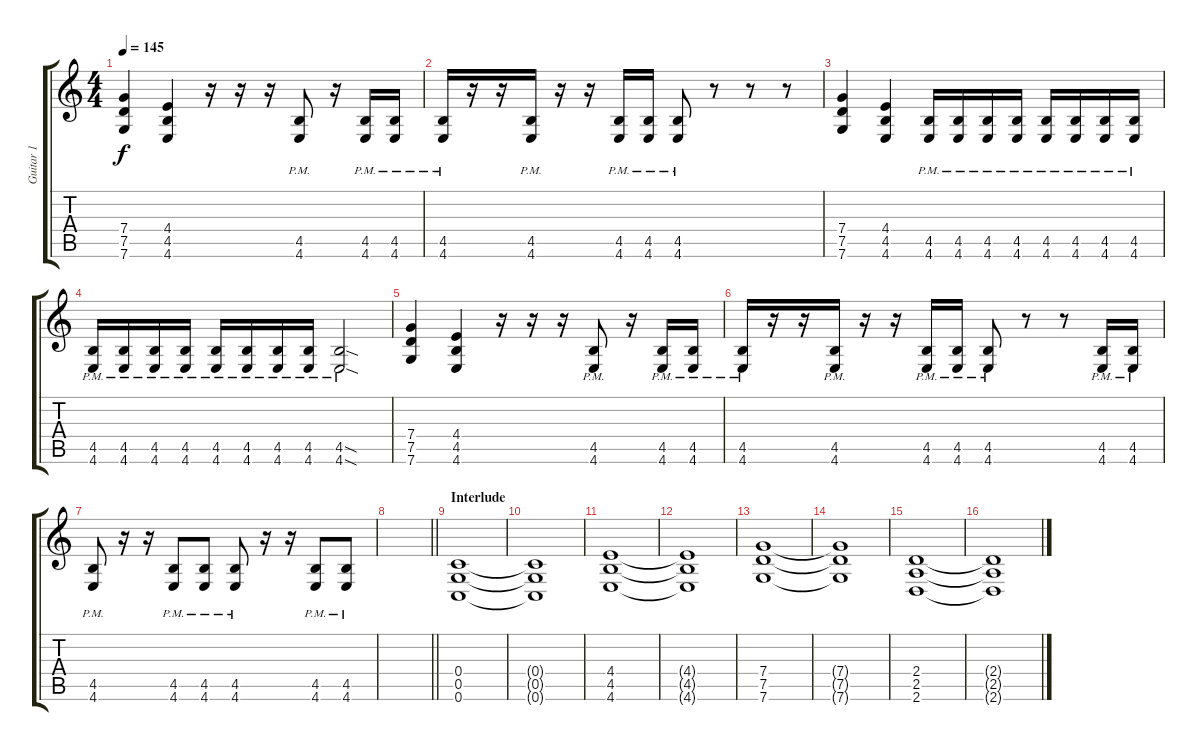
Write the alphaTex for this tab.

\track ("Guitar 1" "Guitar 1") {instrument distortionguitar}
\staff {score tabs}
\tuning (D4 A3 F3 C3 G2 C2) {hide}
\ts (4 4)
\tempo 145
\clef g2
\ks c
(7.4 7.5 7.6).4{dy f} (4.4 4.5 4.6).4 r.16 r.16 r.16 (4.5{pm} 4.6{pm}).8 r.16 (4.5{pm} 4.6{pm}).16 (4.5{pm} 4.6{pm}).16 |
(4.5{pm} 4.6{pm}).16 r.16 r.16 (4.5{pm} 4.6{pm}).16 r.16 r.16 (4.5{pm} 4.6{pm}).16 (4.5{pm} 4.6{pm}).16 (4.5{pm} 4.6{pm}).8 r.8 r.8 r.8 |
(7.4 7.5 7.6).4 (4.4 4.5 4.6).4 (4.5{pm} 4.6{pm}).16 (4.5{pm} 4.6{pm}).16 (4.5{pm} 4.6{pm}).16 (4.5{pm} 4.6{pm}).16 (4.5{pm} 4.6{pm}).16 (4.5{pm} 4.6{pm}).16 (4.5{pm} 4.6{pm}).16 (4.5{pm} 4.6{pm}).16 |
(4.5{pm} 4.6{pm}).16 (4.5{pm} 4.6{pm}).16 (4.5{pm} 4.6{pm}).16 (4.5{pm} 4.6{pm}).16 (4.5{pm} 4.6{pm}).16 (4.5{pm} 4.6{pm}).16 (4.5{pm} 4.6{pm}).16 (4.5{pm} 4.6{pm}).16 (4.5{sod pm} 4.6{sod pm}).2 |
(7.4 7.5 7.6).4 (4.4 4.5 4.6).4 r.16 r.16 r.16 (4.5{pm} 4.6{pm}).8 r.16 (4.5{pm} 4.6{pm}).16 (4.5{pm} 4.6{pm}).16 |
(4.5{pm} 4.6{pm}).16 r.16 r.16 (4.5{pm} 4.6{pm}).16 r.16 r.16 (4.5{pm} 4.6{pm}).16 (4.5{pm} 4.6{pm}).16 (4.5{pm} 4.6{pm}).8 r.8 r.8 (4.5{pm} 4.6{pm}).16 (4.5{pm} 4.6{pm}).16 |
(4.5{pm} 4.6{pm}).8 r.16 r.16 (4.5{pm} 4.6{pm}).8 (4.5{pm} 4.6{pm}).8 (4.5{pm} 4.6{pm}).8 r.16 r.16 (4.5{pm} 4.6{pm}).8 (4.5{pm} 4.6{pm}).8 |
\barLineRight lightlight
|
\section ("" "Interlude")
(0.4 0.5 0.6).1 |
(0.4{t} 0.5{t} 0.6{t}).1 |
(4.4 4.5 4.6).1 |
(4.4{t} 4.5{t} 4.6{t}).1 |
(7.4 7.5 7.6).1 |
(7.4{t} 7.5{t} 7.6{t}).1 |
(2.4 2.5 2.6).1 |
(2.4{t} 2.5{t} 2.6{t}).1
